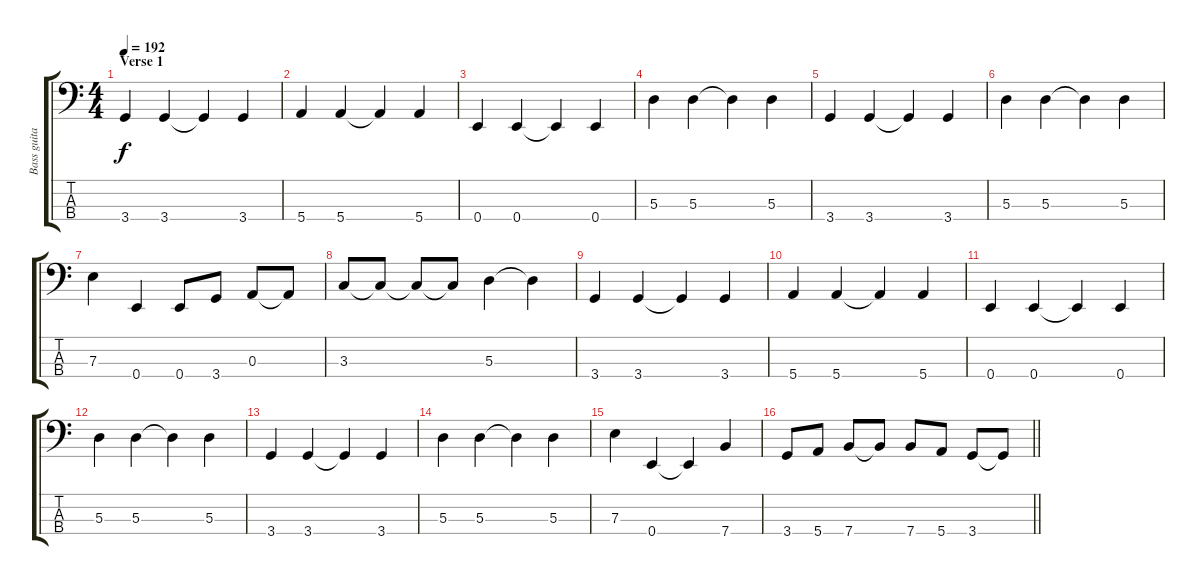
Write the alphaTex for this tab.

\track ("Bass guitar" "Bass guita") {instrument electricbassfinger}
\staff {score tabs}
\tuning (G2 D2 A1 E1) {hide}
\ts (4 4)
\section ("" "Verse 1")
\tempo 192
\clef f4
\ks c
3.4.4{dy f} 3.4.4 3.4{t}.4 3.4.4 |
5.4.4 5.4.4 5.4{t}.4 5.4.4 |
0.4.4 0.4.4 0.4{t}.4 0.4.4 |
5.3.4 5.3.4 5.3{t}.4 5.3.4 |
3.4.4 3.4.4 3.4{t}.4 3.4.4 |
5.3.4 5.3.4 5.3{t}.4 5.3.4 |
7.3.4 0.4.4 0.4.8 3.4.8 0.3.8 0.3{t}.8 |
3.3.8 3.3{t}.8 3.3{t}.8 3.3{t}.8 5.3.4 5.3{t}.4 |
3.4.4 3.4.4 3.4{t}.4 3.4.4 |
5.4.4 5.4.4 5.4{t}.4 5.4.4 |
0.4.4 0.4.4 0.4{t}.4 0.4.4 |
5.3.4 5.3.4 5.3{t}.4 5.3.4 |
3.4.4 3.4.4 3.4{t}.4 3.4.4 |
5.3.4 5.3.4 5.3{t}.4 5.3.4 |
7.3.4 0.4.4 0.4{t}.4 7.4.4 |
\barLineRight lightlight
3.4.8 5.4.8 7.4.8 7.4{t}.8 7.4.8 5.4.8 3.4.8 3.4{t}.8
